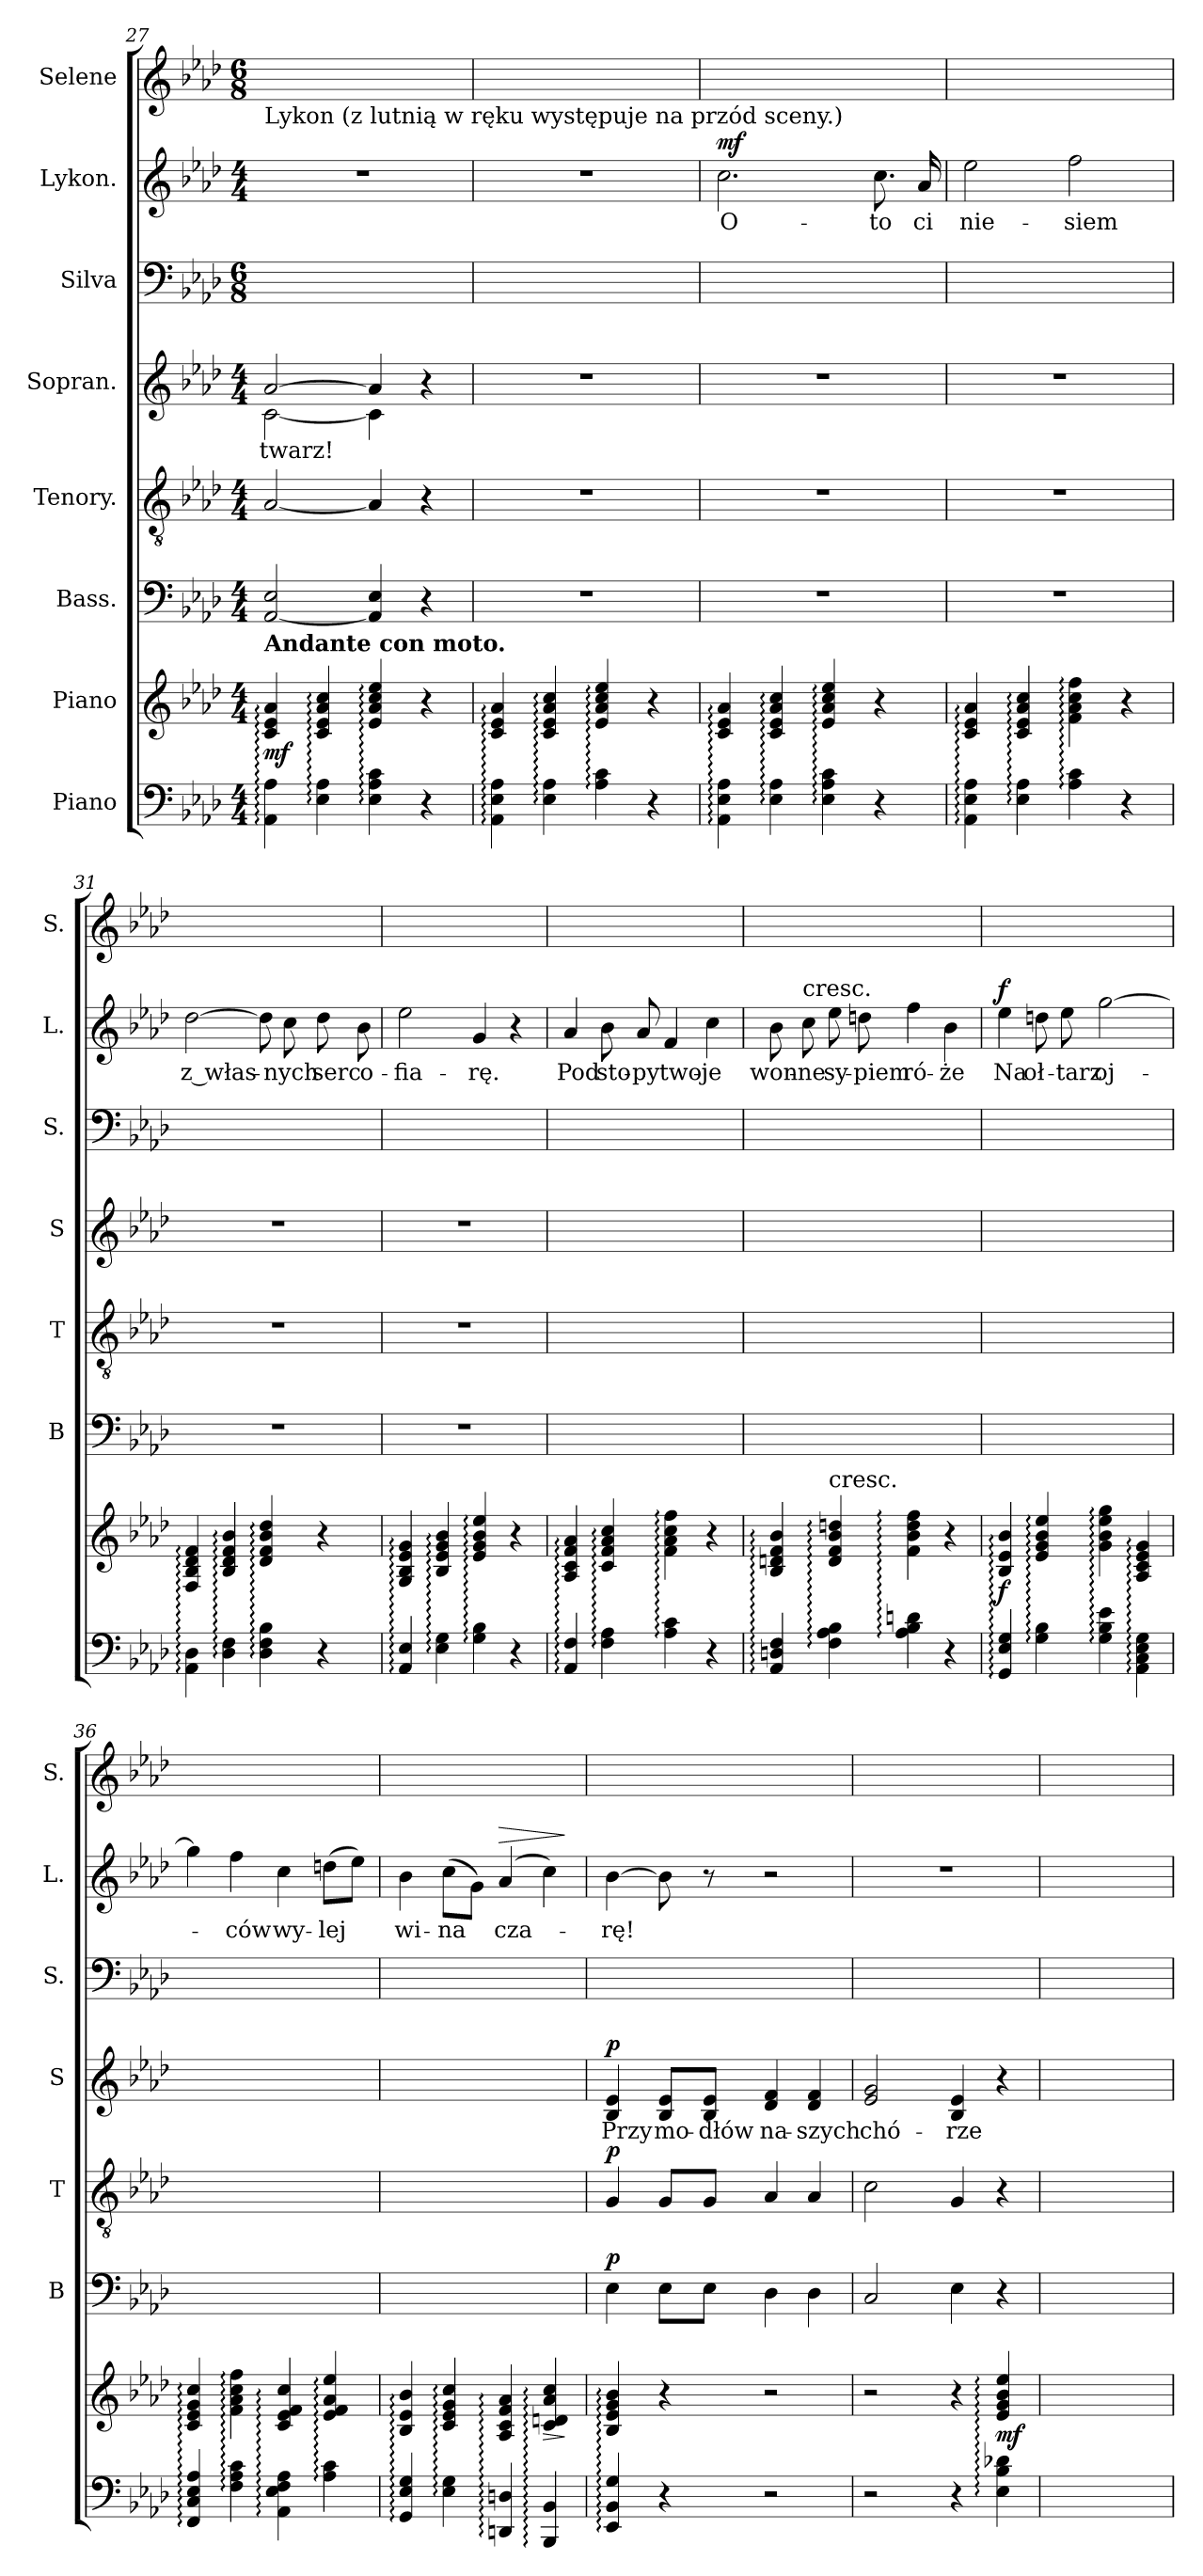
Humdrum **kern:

**kern	**kern	**dynam	**kern	**dynam	**kern	**dynam	**kern	**text	**dynam	**kern	**kern	**text	**dynam	**kern
*part8	*part7	*part7	*part6	*part6	*part5	*part5	*part4	*part4	*part4	*part3	*part2	*part2	*part2	*part1
*staff8	*staff7	*staff7	*staff6	*staff6	*staff5	*staff5	*staff4	*staff4	*staff4	*staff3	*staff2	*staff2	*staff2	*staff1
*I"Piano	*I"Piano	*	*I"Bass.	*	*I"Tenory.	*	*I"Sopran.	*	*	*I"Silva	*I"Lykon.	*	*	*I"Selene
*	*	*	*I'B	*	*I'T	*	*I'S	*	*	*I'S.	*I'L.	*	*	*I'S.
*clefF4	*clefG2	*	*clefF4	*	*clefGv2	*	*clefG2	*	*	*clefF4	*clefG2	*	*	*clefG2
*k[b-e-a-d-]	*k[b-e-a-d-]	*	*k[b-e-a-d-]	*	*k[b-e-a-d-]	*	*k[b-e-a-d-]	*	*	*k[b-e-a-d-]	*k[b-e-a-d-]	*	*	*k[b-e-a-d-]
*A-:	*A-:	*	*A-:	*	*A-:	*	*A-:	*	*	*A-:	*A-:	*	*	*A-:
*M4/4	*M4/4	*	*M4/4	*	*M4/4	*	*M4/4	*	*	*M6/8	*M4/4	*	*	*M6/8
=27	=27	=27	=27	=27	=27	=27	=27	=27	=27	=27	=27	=27	=27	=27
*	*	*	*	*	*	*	*^	*	*	*	*	*	*	*
!	!	!	!	!	!	!	!	!	!	!	!	!LO:TX:a:t=Lykon (z lutnią w ręku występuje na przód sceny.)	!	!	!
!	!LO:TX:a:B:t=Andante con moto.	!	!	!	!	!	!	!	!	!	!	!	!	!	!
4AA-::\ 4A-::\	4c::/ 4e-::/ 4a-::/	mf	[2AA-/ 2E-/	.	[2A-/	.	[2a-/	[2c\	twarz!	.	2.ryy	1r	.	.	2.ryy
4E-::\ 4A-::\	4c::/ 4e-::/ 4a-::/ 4cc::/	.	.	.	.	.	.	.	.	.	.	.	.	.	.
4E-::\ 4A-::\ 4c::\	4e-::/ 4a-::/ 4cc::/ 4ee-::/	.	4AA-]/ 4E-/	.	4A-/]	.	4a-/]	4c\]	.	.	.	.	.	.	.
4r	4r	.	4r	.	4r	.	4r	4ryy	.	.	4ryy	.	.	.	4ryy
*	*	*	*	*	*	*	*v	*v	*	*	*	*	*	*	*
=28	=28	=28	=28	=28	=28	=28	=28	=28	=28	=28	=28	=28	=28	=28
4AA-::\ 4E-::\ 4A-::\	4c::/ 4e-::/ 4a-::/	.	1r	.	1r	.	1r	.	.	4ryy	1r	.	.	4ryy
4E-::\ 4A-::\	4c::/ 4e-::/ 4a-::/ 4cc::/	.	.	.	.	.	.	.	.	2.ryy	.	.	.	2.ryy
4A-::\ 4c::\	4e-::/ 4a-::/ 4cc::/ 4ee-::/	.	.	.	.	.	.	.	.	.	.	.	.	.
4r	4r	.	.	.	.	.	.	.	.	.	.	.	.	.
=29	=29	=29	=29	=29	=29	=29	=29	=29	=29	=29	=29	=29	=29	=29
!	!	!	!	!	!	!	!	!	!	!	!	!	!LO:DY:a	!
4AA-::\ 4E-::\ 4A-::\	4c::/ 4e-::/ 4a-::/	.	1r	.	1r	.	1r	.	.	4ryy	2.cc\	O-	mf	4ryy
4E-::\ 4A-::\	4c::/ 4e-::/ 4a-::/ 4cc::/	.	.	.	.	.	.	.	.	2.ryy	.	.	.	2.ryy
4E-::\ 4A-::\ 4c::\	4e-::/ 4a-::/ 4cc::/ 4ee-::/	.	.	.	.	.	.	.	.	.	.	.	.	.
4r	4r	.	.	.	.	.	.	.	.	.	8.cc\	-to	.	.
.	.	.	.	.	.	.	.	.	.	.	16a-/	ci	.	.
=30	=30	=30	=30	=30	=30	=30	=30	=30	=30	=30	=30	=30	=30	=30
4AA-::\ 4E-::\ 4A-::\	4c::/ 4e-::/ 4a-::/	.	1r	.	1r	.	1r	.	.	4ryy	2ee-\	nie-	.	4ryy
4E-::\ 4A-::\	4c::/ 4e-::/ 4a-::/ 4cc::/	.	.	.	.	.	.	.	.	2.ryy	.	.	.	2.ryy
4A-::\ 4c::\	4f::\ 4a-::\ 4cc::\ 4ff::\	.	.	.	.	.	.	.	.	.	2ff\	-siem	.	.
4r	4r	.	.	.	.	.	.	.	.	.	.	.	.	.
=31	=31	=31	=31	=31	=31	=31	=31	=31	=31	=31	=31	=31	=31	=31
4AA-::\ 4D-::\	4F::/ 4B-::/ 4d-::/ 4f::/	.	1r	.	1r	.	1r	.	.	4ryy	[2dd-\	z włas-	.	4ryy
4D-::\ 4F::\	4B-::/ 4d-::/ 4f::/ 4b-::/	.	.	.	.	.	.	.	.	2.ryy	.	.	.	2.ryy
4D-::\ 4F::\ 4B-::\	4d-::/ 4f::/ 4b-::/ 4dd-::/	.	.	.	.	.	.	.	.	.	8dd-\]	.	.	.
.	.	.	.	.	.	.	.	.	.	.	8cc\	-nych	.	.
4r	4r	.	.	.	.	.	.	.	.	.	8dd-\	serc	.	.
.	.	.	.	.	.	.	.	.	.	.	8b-\	o-	.	.
=32	=32	=32	=32	=32	=32	=32	=32	=32	=32	=32	=32	=32	=32	=32
4AA-::/ 4E-::/	4G::/ 4B-::/ 4e-::/ 4g::/	.	1r	.	1r	.	1r	.	.	4ryy	2ee-\	-fia-	.	4ryy
4E-::\ 4G::\	4B-::/ 4e-::/ 4g::/ 4b-::/	.	.	.	.	.	.	.	.	2.ryy	.	.	.	2.ryy
4G::\ 4B-::\	4e-::/ 4g::/ 4b-::/ 4ee-::/	.	.	.	.	.	.	.	.	.	4g/	-rę.	.	.
4r	4r	.	.	.	.	.	.	.	.	.	4r	.	.	.
=33	=33	=33	=33	=33	=33	=33	=33	=33	=33	=33	=33	=33	=33	=33
4AA-::/ 4F::/	4A-::/ 4c::/ 4f::/ 4a-::/	.	1ryy	.	1ryy	.	1ryy	.	.	4ryy	4a-/	Pod	.	4ryy
4F::\ 4A-::\	4c::/ 4f::/ 4a-::/ 4cc::/	.	.	.	.	.	.	.	.	2.ryy	8b-\	sto-	.	2.ryy
.	.	.	.	.	.	.	.	.	.	.	8a-/	-py	.	.
4A-::\ 4c::\	4f::\ 4a-::\ 4cc::\ 4ff::\	.	.	.	.	.	.	.	.	.	4f/	two-	.	.
4r	4r	.	.	.	.	.	.	.	.	.	4cc\	-je	.	.
=34	=34	=34	=34	=34	=34	=34	=34	=34	=34	=34	=34	=34	=34	=34
4AA-::/ 4Dn::/ 4F::/	4B-::/ 4dn::/ 4f::/ 4b-::/	.	1ryy	.	1ryy	.	1ryy	.	.	4ryy	8b-\	won-	.	4ryy
!	!	!	!	!	!	!	!	!	!	!	!LO:TX:a:t=cresc.	!	!	!
.	.	.	.	.	.	.	.	.	.	.	8cc\	-ne	.	.
!	!LO:TX:t=cresc.	!	!	!	!	!	!	!	!	!	!	!	!	!
4F::\ 4A-::\ 4B-::\	4d::/ 4f::/ 4b-::/ 4ddn::/	.	.	.	.	.	.	.	.	2.ryy	8ee-\	sy-	.	2.ryy
.	.	.	.	.	.	.	.	.	.	.	8ddn\	-piem	.	.
4A-::\ 4B-::\ 4dn::\	4f::\ 4b-::\ 4dd::\ 4ff::\	.	.	.	.	.	.	.	.	.	4ff\	ró-	.	.
4r	4r	.	.	.	.	.	.	.	.	.	4b-\	-że	.	.
=35	=35	=35	=35	=35	=35	=35	=35	=35	=35	=35	=35	=35	=35	=35
!	!	!	!	!	!	!	!	!	!	!	!	!	!LO:DY:a	!
4GG::/ 4E-::/ 4G::/	4B-::/ 4e-::/ 4b-::/	f	1ryy	.	1ryy	.	1ryy	.	.	4ryy	4ee-\	Na	f	4ryy
4G::\ 4B-::\	4e-::/ 4g::/ 4b-::/ 4ee-::/	.	.	.	.	.	.	.	.	2.ryy	8ddn\	oł-	.	2.ryy
.	.	.	.	.	.	.	.	.	.	.	8ee-\	-tarz	.	.
4G::\ 4B-::\ 4e-::\	4g::\ 4b-::\ 4ee-::\ 4gg::\	.	.	.	.	.	.	.	.	.	[2gg\	oj-	.	.
4AA-::\ 4C::\ 4E-::\ 4G::\	4A-::/ 4c::/ 4e-::/ 4g::/	.	.	.	.	.	.	.	.	.	.	.	.	.
=36	=36	=36	=36	=36	=36	=36	=36	=36	=36	=36	=36	=36	=36	=36
4FF::/ 4C::/ 4E-::/ 4A-::/	4c::/ 4e-::/ 4g::/ 4cc::/	.	1ryy	.	1ryy	.	1ryy	.	.	4ryy	4gg\]	.	.	4ryy
4F::\ 4A-::\ 4c::\	4f::\ 4a-::\ 4cc::\ 4ff::\	.	.	.	.	.	.	.	.	2.ryy	4ff\	-ców	.	2.ryy
4AA-::\ 4E-::\ 4F::\ 4A-::\	4c::/ 4e-::/ 4f::/ 4cc::/	.	.	.	.	.	.	.	.	.	4cc\	wy-	.	.
4A-::\ 4c::\	4e-::/ 4f::/ 4a-::/ 4ee-::/	.	.	.	.	.	.	.	.	.	(8ddn\L	-lej	.	.
.	.	.	.	.	.	.	.	.	.	.	8ee-\J)	.	.	.
=37	=37	=37	=37	=37	=37	=37	=37	=37	=37	=37	=37	=37	=37	=37
4GG::/ 4E-::/ 4G::/	4B-::/ 4e-::/ 4b-::/	.	1ryy	.	1ryy	.	1ryy	.	.	4ryy	4b-\	wi-	.	4ryy
4E-::\ 4G::\	4c::/ 4e-::/ 4g::/ 4cc::/	.	.	.	.	.	.	.	.	2.ryy	(8cc\L	-na	.	2.ryy
.	.	.	.	.	.	.	.	.	.	.	8g\J)	.	.	.
!	!	!	!	!	!	!	!	!	!	!	!	!	!LO:HP:a	!
4DDn::/ 4Dn::/	4A-::/ 4c::/ 4f::/ 4a-::/	.	.	.	.	.	.	.	.	.	(4a-/	cza-	>	.
!	!	!LO:HP:b	!	!	!	!	!	!	!	!	!	!	!	!
4BBB-::/ 4BB-::/	4c::/ 4dn::/ 4a-::/ 4cc::/	>	.	.	.	.	.	.	.	.	4cc\)	.	.	.
.	.	]	.	.	.	.	.	.	.	.	.	.	]	.
=38	=38	=38	=38	=38	=38	=38	=38	=38	=38	=38	=38	=38	=38	=38
!	!	!	!	!LO:DY:a	!	!LO:DY:a	!	!	!LO:DY:a	!	!	!	!	!
4EE-::/ 4BB-::/ 4G::/	4B-::/ 4e-::/ 4g::/ 4b-::/	.	4E-\	p	4G/	p	4B-/ 4e-/	Przy	p	4ryy	[4b-\	-rę!	.	4ryy
4r	4r	.	8E-\L	.	8G/L	.	8B-/ 8e-/L	mo-	.	2.ryy	8b-\]	.	.	2.ryy
.	.	.	8E-\J	.	8G/J	.	8B-/ 8e-/J	-dłów	.	.	8r	.	.	.
2r	2r	.	4D-\	.	4A-/	.	4d-/ 4f/	na-	.	.	2r	.	.	.
.	.	.	4D-\	.	4A-/	.	4d-/ 4f/	-szych	.	.	.	.	.	.
=39	=39	=39	=39	=39	=39	=39	=39	=39	=39	=39	=39	=39	=39	=39
2r	2r	.	2C/	.	2c\	.	2e-/ 2g/	chó-	.	4ryy	1r	.	.	4ryy
.	.	.	.	.	.	.	.	.	.	2.ryy	.	.	.	2.ryy
4r	4r	.	4E-\	.	4G/	.	4B-/ 4e-/	-rze	.	.	.	.	.	.
4E-::\ 4B-::\ 4d-X::\	4e-::/ 4g::/ 4b-::/ 4ee-::/	mf	4r	.	4r	.	4r	.	.	.	.	.	.	.
=40	=40	=40	=40	=40	=40	=40	=40	=40	=40	=40	=40	=40	=40	=40
1ryy	1ryy	.	1ryy	.	1ryy	.	1ryy	.	.	4ryy	1ryy	.	.	4ryy
.	.	.	.	.	.	.	.	.	.	2.ryy	.	.	.	2.ryy
=	=	=	=	=	=	=	=	=	=	=	=	=	=	=
*-	*-	*-	*-	*-	*-	*-	*-	*-	*-	*-	*-	*-	*-	*-
